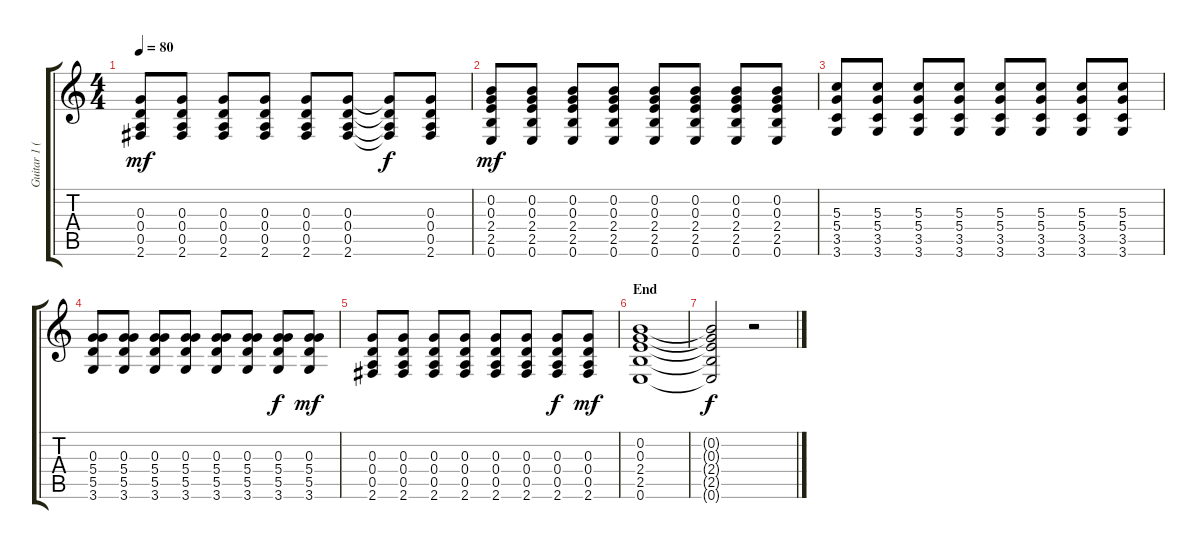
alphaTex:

\track ("Guitar 1 (Rythm)" "Guitar 1 (") {instrument electricguitarclean}
\staff {score tabs}
\tuning (E4 B3 G3 D3 A2 E2) {hide}
\ts (4 4)
\tempo 80
\clef g2
\ks c
(0.3 0.4 0.5 2.6).8{dy mf} (0.3 0.4 0.5 2.6).8 (0.3 0.4 0.5 2.6).8 (0.3 0.4 0.5 2.6).8 (0.3 0.4 0.5 2.6).8 (0.3 0.4 0.5 2.6).8 (0.3{t} 0.4{t} 0.5{t} 2.6{t}).8{dy f} (0.3 0.4 0.5 2.6).8 |
(0.2 0.3 2.4 2.5 0.6).8{dy mf} (0.2 0.3 2.4 2.5 0.6).8 (0.2 0.3 2.4 2.5 0.6).8 (0.2 0.3 2.4 2.5 0.6).8 (0.2 0.3 2.4 2.5 0.6).8 (0.2 0.3 2.4 2.5 0.6).8 (0.2 0.3 2.4 2.5 0.6).8 (0.2 0.3 2.4 2.5 0.6).8 |
(5.3 5.4 3.5 3.6).8 (5.3 5.4 3.5 3.6).8 (5.3 5.4 3.5 3.6).8 (5.3 5.4 3.5 3.6).8 (5.3 5.4 3.5 3.6).8 (5.3 5.4 3.5 3.6).8 (5.3 5.4 3.5 3.6).8 (5.3 5.4 3.5 3.6).8 |
(0.3 5.4 5.5 3.6).8 (0.3 5.4 5.5 3.6).8 (0.3 5.4 5.5 3.6).8 (0.3 5.4 5.5 3.6).8 (0.3 5.4 5.5 3.6).8 (0.3 5.4 5.5 3.6).8 (0.3 5.4 5.5 3.6).8{dy f} (0.3 5.4 5.5 3.6).8{dy mf} |
(0.3 0.4 0.5 2.6).8 (0.3 0.4 0.5 2.6).8 (0.3 0.4 0.5 2.6).8 (0.3 0.4 0.5 2.6).8 (0.3 0.4 0.5 2.6).8 (0.3 0.4 0.5 2.6).8 (0.3 0.4 0.5 2.6).8{dy f} (0.3 0.4 0.5 2.6).8{dy mf} |
\section ("" "End")
(0.2 0.3 2.4 2.5 0.6).1 |
(0.2{t} 0.3{t} 2.4{t} 2.5{t} 0.6{t}).2{dy f volume 9} r.2
